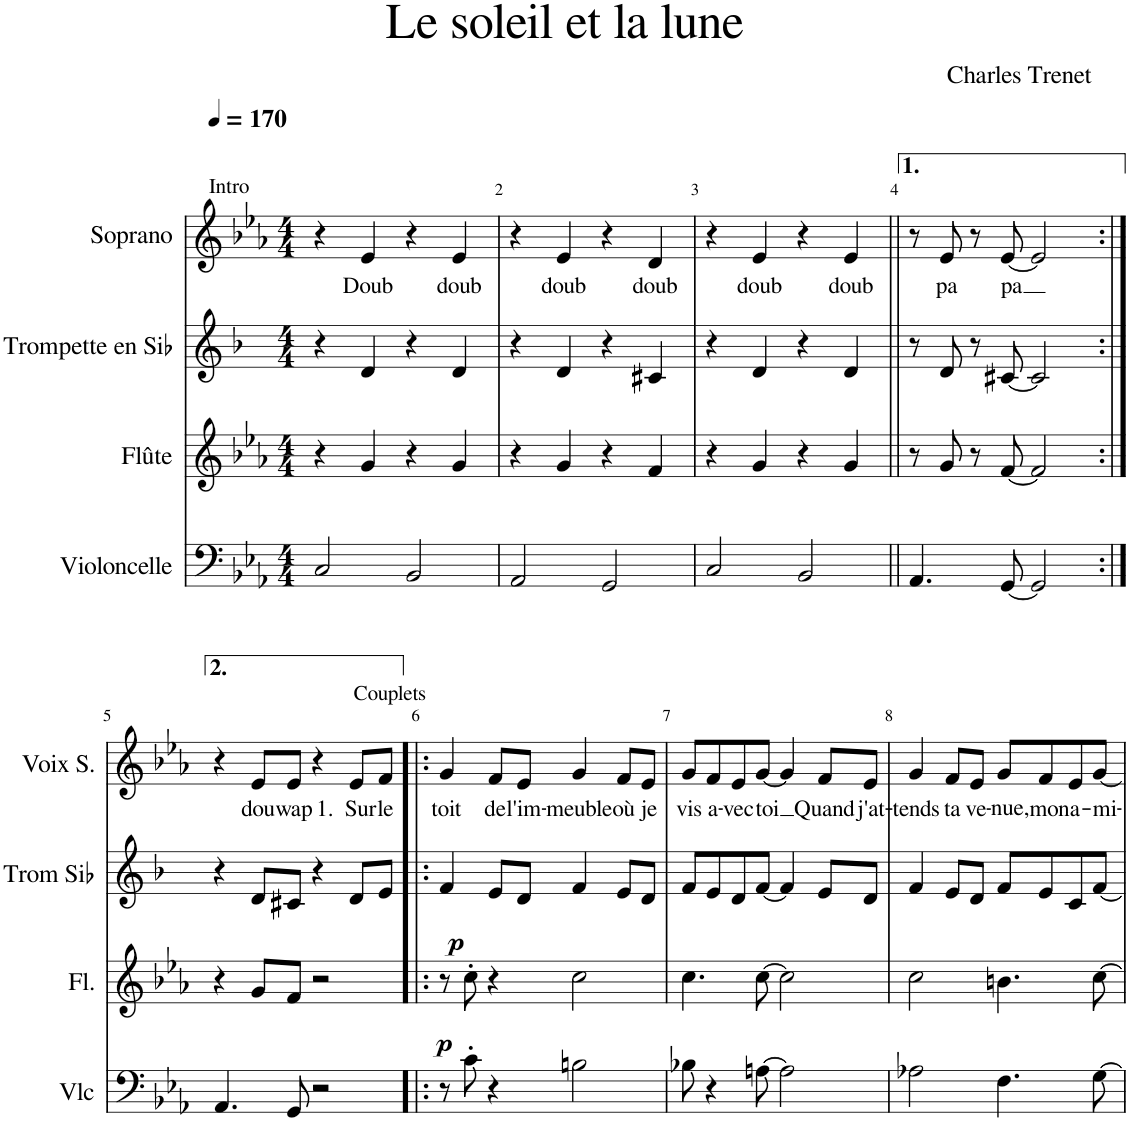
**kern	**dynam	**kern	**dynam	**kern	**kern	**text
*part4	*part4	*part3	*part3	*part2	*part1	*part1
*staff4	*staff4	*staff3	*staff3	*staff2	*staff1	*staff1
*I"Violoncelle	*	*I"Flûte	*	*I"Trompette en Sib	*I"Soprano	*
*I'Vlc	*	*I'Fl.	*	*I'Trom Sib	*	*
*clefF4	*	*clefG2	*	*clefG2	*clefG2	*
*	*	*	*	*Trd1c2	*	*
*k[b-e-a-]	*	*k[b-e-a-]	*	*k[b-]	*k[b-e-a-]	*
*M4/4	*	*M4/4	*	*M4/4	*M4/4	*
*MM170	*	*MM170	*	*MM170	*MM170	*
=1	=1	=1	=1	=1	=1	=1
!	!	!	!	!	!LO:TX:a:t=Intro	!
2C/	.	4r	.	4r	4r	.
!	!	!	!	!	!	!LO:LY:b
.	.	4g/	.	4d/	4e-/	Doub
2BB-/	.	4r	.	4r	4r	.
!	!	!	!	!	!	!LO:LY:b
.	.	4g/	.	4d/	4e-/	doub
=2	=2	=2	=2	=2	=2	=2
2AA-/	.	4r	.	4r	4r	.
!	!	!	!	!	!	!LO:LY:b
.	.	4g/	.	4d/	4e-/	doub
2GG/	.	4r	.	4r	4r	.
!	!	!	!	!	!	!LO:LY:b
.	.	4f/	.	4c#X/	4d/	doub
=3	=3	=3	=3	=3	=3	=3
2C/	.	4r	.	4r	4r	.
!	!	!	!	!	!	!LO:LY:b
.	.	4g/	.	4d/	4e-/	doub
2BB-/	.	4r	.	4r	4r	.
!	!	!	!	!	!	!LO:LY:b
.	.	4g/	.	4d/	4e-/	doub
=4||	=4||	=4||	=4||	=4||	=4||	=4||
4.AA-/	.	8r	.	8r	8r	.
!	!	!	!	!	!	!LO:LY:b
.	.	8g/	.	8d/	8e-/	pa
.	.	8r	.	8r	8r	.
!	!	!	!	!	!	!LO:LY:b
[8GG/	.	[8f/	.	[8c#X/	[8e-/	pa
2GG/]	.	2f/]	.	2c#/]	2e-/]	.
!!LO:LB:g=z
=5:|!	=5:|!	=5:|!	=5:|!	=5:|!	=5:|!	=5:|!
4.AA-/	.	4r	.	4r	4r	.
!	!	!	!	!	!	!LO:LY:b
.	.	8g/L	.	8d/L	8e-/L	dou
!	!	!	!	!	!	!LO:LY:b
8GG/	.	8f/J	.	8c#X/J	8e-/J	wap
2r	.	2r	.	4r	4r	.
!	!	!	!	!	!LO:TX:a:t=Couplets	!
!	!	!	!	!	!	!LO:LY:b
.	.	.	.	8d/L	8e-/L	1. Sur
!	!	!	!	!	!	!LO:LY:b
.	.	.	.	8e/J	8f/J	le
=6!|:	=6!|:	=6!|:	=6!|:	=6!|:	=6!|:	=6!|:
!	!LO:DY:a	!	!LO:DY:a	!	!	!LO:LY:b
8r	p	8r	p	4f/	4g/	toit
8c'\	.	8cc'\	.	.	.	.
!	!	!	!	!	!	!LO:LY:b
4r	.	4r	.	8e/L	8f/L	de
!	!	!	!	!	!	!LO:LY:b
.	.	.	.	8d/J	8e-/J	l'im-
!	!	!	!	!	!	!LO:LY:b
2Bn\	.	2cc\	.	4f/	4g/	-meuble
!	!	!	!	!	!	!LO:LY:b
.	.	.	.	8e/L	8f/L	où
!	!	!	!	!	!	!LO:LY:b
.	.	.	.	8d/J	8e-/J	je
=7	=7	=7	=7	=7	=7	=7
!	!	!	!	!	!	!LO:LY:b
8B-X\	.	4.cc\	.	8f/L	8g/L	vis
!	!	!	!	!	!	!LO:LY:b
4r	.	.	.	8e/	8f/	a-
!	!	!	!	!	!	!LO:LY:b
.	.	.	.	8d/	8e-/	-vec
!	!	!	!	!	!	!LO:LY:b
[8An\	.	[8cc\	.	[8f/J	[8g/J	toi
2A\]	.	2cc\]	.	4f/]	4g/]	.
!	!	!	!	!	!	!LO:LY:b
.	.	.	.	8e/L	8f/L	Quand
!	!	!	!	!	!	!LO:LY:b
.	.	.	.	8d/J	8e-/J	j'at-
=8	=8	=8	=8	=8	=8	=8
!	!	!	!	!	!	!LO:LY:b
2A-X\	.	2cc\	.	4f/	4g/	-tends
!	!	!	!	!	!	!LO:LY:b
.	.	.	.	8e/L	8f/L	ta
!	!	!	!	!	!	!LO:LY:b
.	.	.	.	8d/J	8e-/J	ve-
!	!	!	!	!	!	!LO:LY:b
4.F\	.	4.bn\	.	8f/L	8g/L	-nue,
!	!	!	!	!	!	!LO:LY:b
.	.	.	.	8e/	8f/	mon
!	!	!	!	!	!	!LO:LY:b
.	.	.	.	8c/	8e-/	a-
!	!	!	!	!	!	!LO:LY:b
[8G\	.	[8cc\	.	[8f/J	[8g/J	-mi-
=	=	=	=	=	=	=
*-	*-	*-	*-	*-	*-	*-
